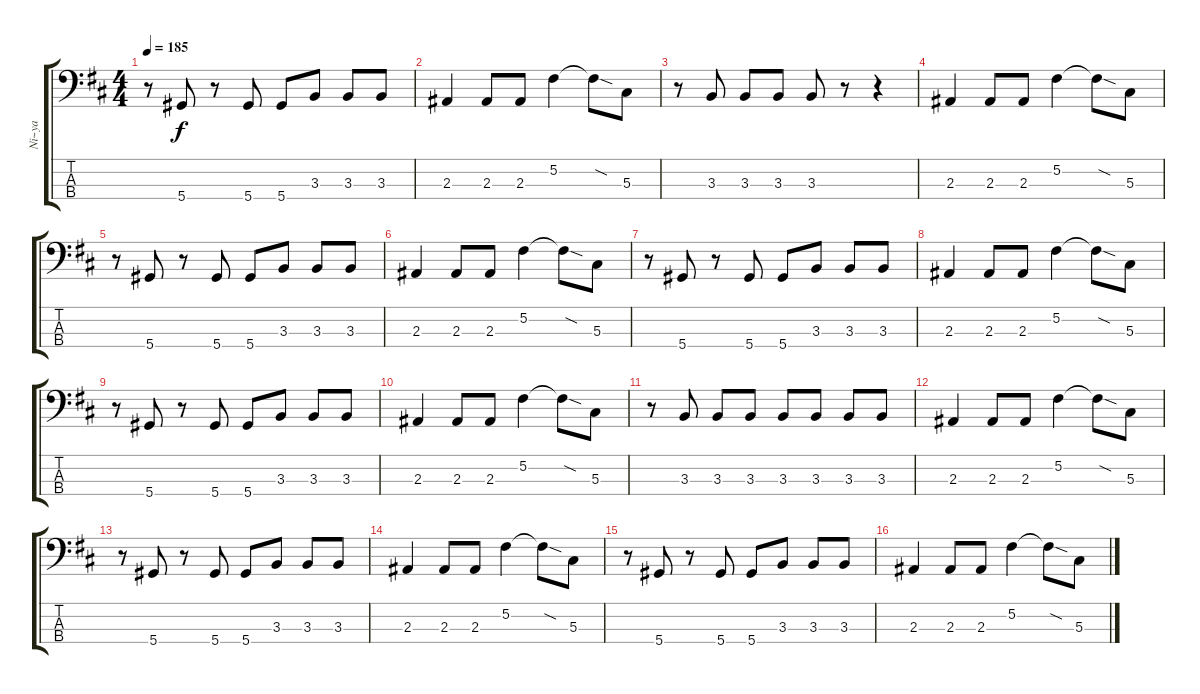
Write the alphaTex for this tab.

\track ("Ni~ya" "Ni~ya") {instrument electricbasspick}
\staff {score tabs}
\tuning (Gb2 Db2 Ab1 Eb1) {hide}
\ts (4 4)
\tempo 185
\clef f4
\ks d
r.8{dy f} 5.4.8 r.8 5.4.8 5.4.8 3.3.8 3.3.8 3.3.8 |
2.3.4 2.3.8 2.3.8 5.2.4 5.2{sod t}.8 5.3.8 |
r.8 3.3.8 3.3.8 3.3.8 3.3.8 r.8 r.4 |
2.3.4 2.3.8 2.3.8 5.2.4 5.2{sod t}.8 5.3.8 |
r.8 5.4.8 r.8 5.4.8 5.4.8 3.3.8 3.3.8 3.3.8 |
2.3.4 2.3.8 2.3.8 5.2.4 5.2{sod t}.8 5.3.8 |
r.8 5.4.8 r.8 5.4.8 5.4.8 3.3.8 3.3.8 3.3.8 |
2.3.4 2.3.8 2.3.8 5.2.4 5.2{sod t}.8 5.3.8 |
r.8 5.4.8 r.8 5.4.8 5.4.8 3.3.8 3.3.8 3.3.8 |
2.3.4 2.3.8 2.3.8 5.2.4 5.2{sod t}.8 5.3.8 |
r.8 3.3.8 3.3.8 3.3.8 3.3.8 3.3.8 3.3.8 3.3.8 |
2.3.4 2.3.8 2.3.8 5.2.4 5.2{sod t}.8 5.3.8 |
r.8 5.4.8 r.8 5.4.8 5.4.8 3.3.8 3.3.8 3.3.8 |
2.3.4 2.3.8 2.3.8 5.2.4 5.2{sod t}.8 5.3.8 |
r.8 5.4.8 r.8 5.4.8 5.4.8 3.3.8 3.3.8 3.3.8 |
2.3.4 2.3.8 2.3.8 5.2.4 5.2{sod t}.8 5.3.8
